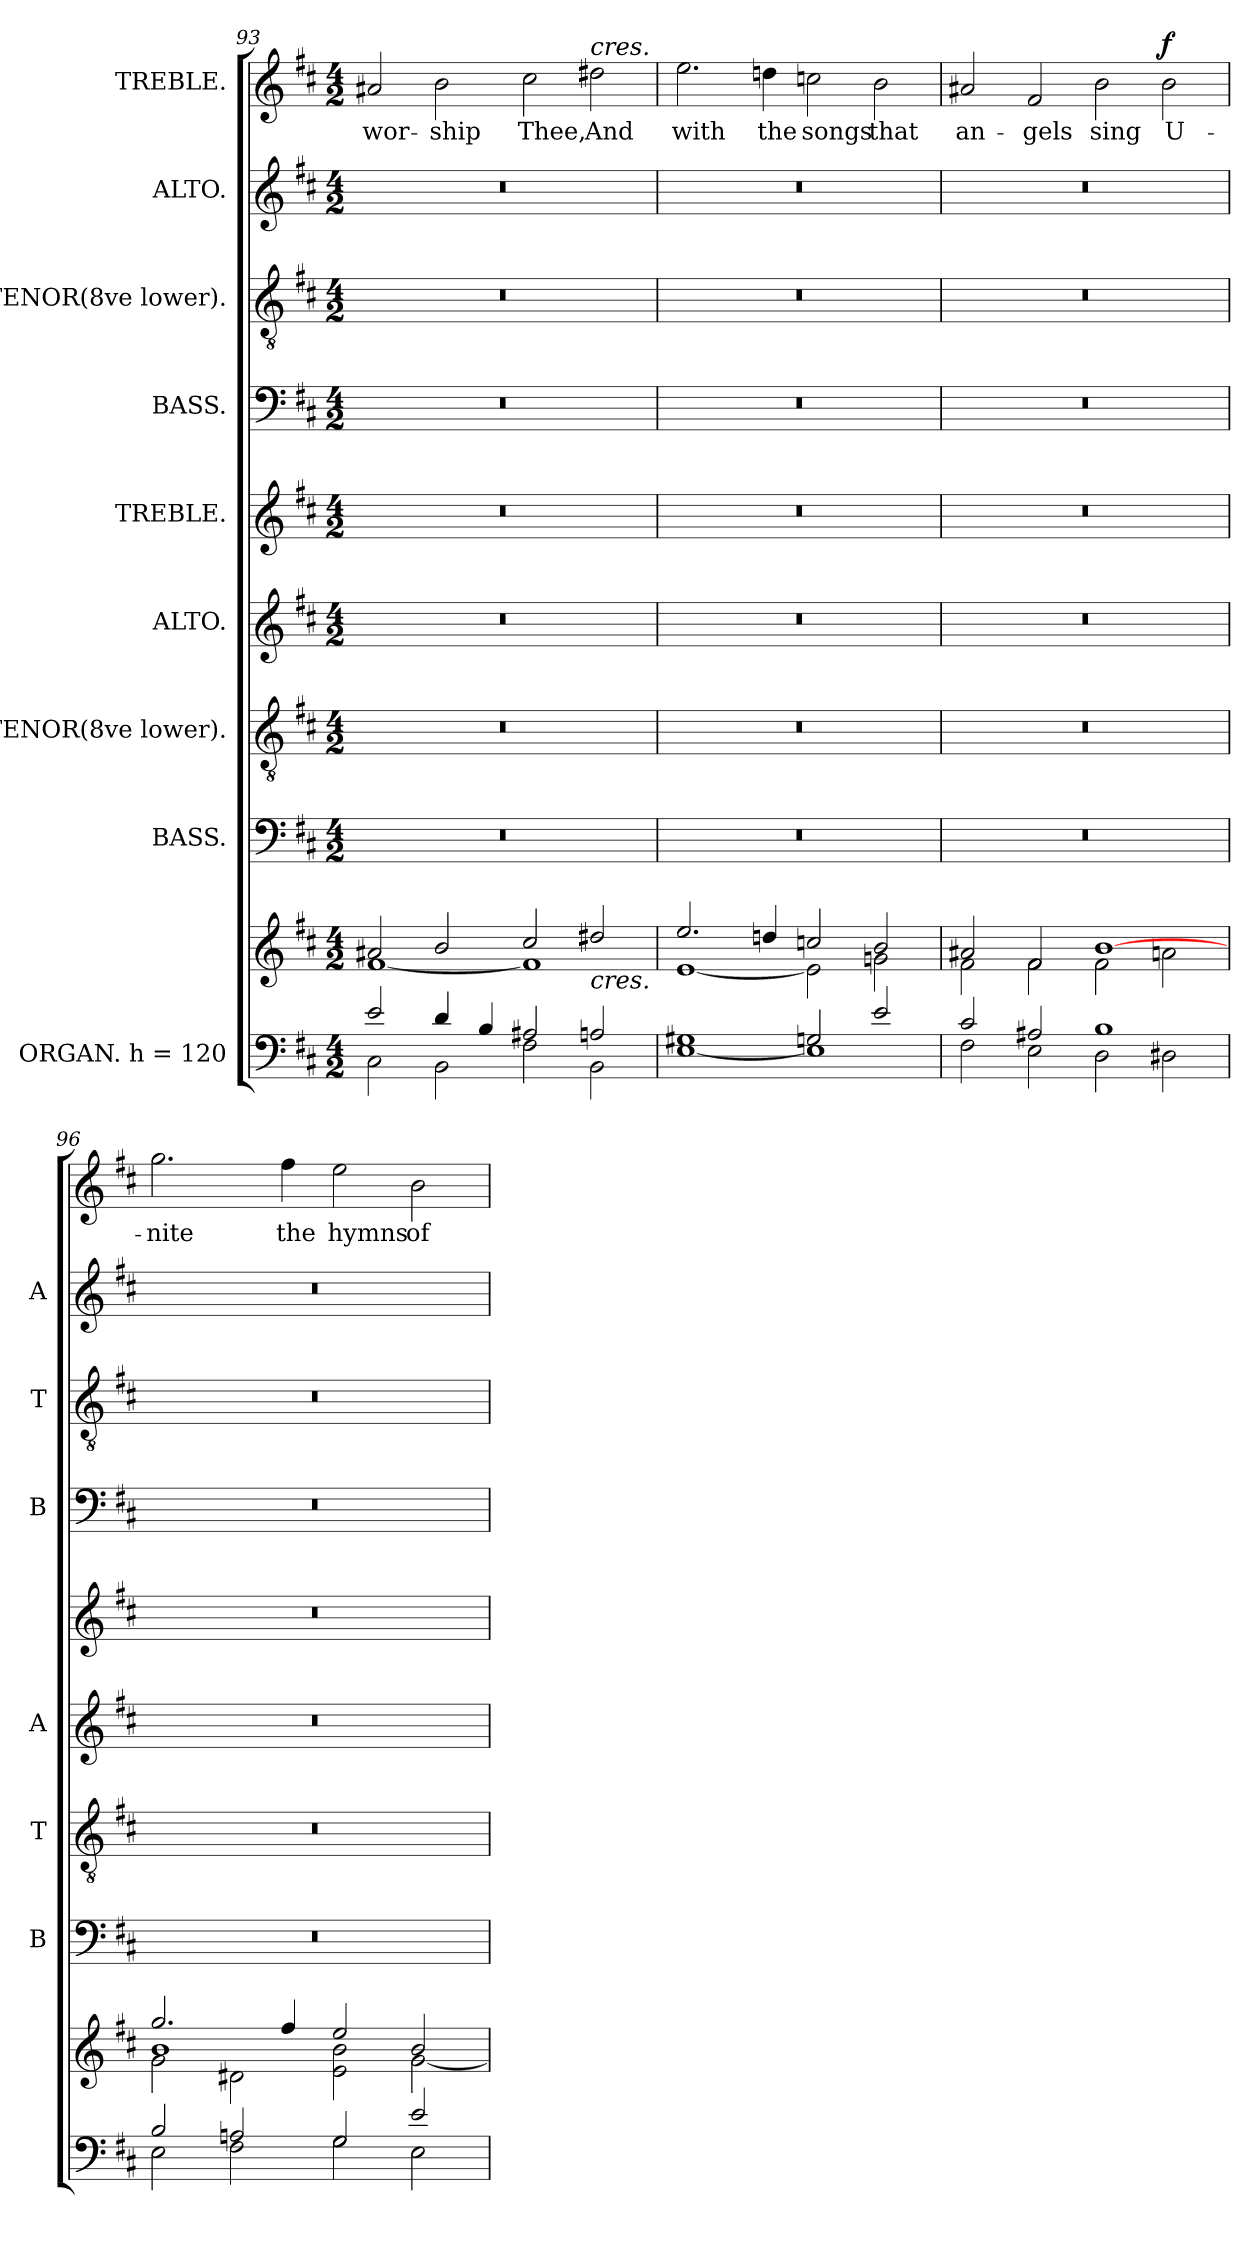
**kern	**kern	**kern	**kern	**kern	**kern	**kern	**kern	**kern	**kern	**text	**dynam
*part9	*part9	*part8	*part7	*part6	*part5	*part4	*part3	*part2	*part1	*part1	*part1
*staff10	*staff9	*staff8	*staff7	*staff6	*staff5	*staff4	*staff3	*staff2	*staff1	*staff1	*staff1
*I"ORGAN.  h = 120	*	*I"BASS.	*I"TENOR(8ve lower).	*I"ALTO.	*I"TREBLE.	*I"BASS.	*I"TENOR(8ve lower).	*I"ALTO.	*I"TREBLE.	*	*
*	*	*I'B	*I'T	*I'A	*	*I'B	*I'T	*I'A	*	*	*
*clefF4	*clefG2	*clefF4	*clefGv2	*clefG2	*clefG2	*clefF4	*clefGv2	*clefG2	*clefG2	*	*
*	*	*	*ITrd7c12	*	*	*	*ITrd7c12	*	*	*	*
*k[f#c#]	*k[f#c#]	*k[f#c#]	*k[f#c#]	*k[f#c#]	*k[f#c#]	*k[f#c#]	*k[f#c#]	*k[f#c#]	*k[f#c#]	*	*
*D:	*D:	*D:	*D:	*D:	*D:	*D:	*D:	*D:	*D:	*	*
*M4/2	*M4/2	*M4/2	*M4/2	*M4/2	*M4/2	*M4/2	*M4/2	*M4/2	*M4/2	*	*
=93	=93	=93	=93	=93	=93	=93	=93	=93	=93	=93	=93
*^	*^	*	*	*	*	*	*	*	*	*	*
!	!	!	!	!LO:N:vis=1	!LO:N:vis=1	!LO:N:vis=1	!LO:N:vis=1	!LO:N:vis=1	!LO:N:vis=1	!LO:N:vis=1	!	!LO:LY:b	!
2e/	2C#\	2a#X/	[<1f#	0r	0r	0r	0r	0r	0r	0r	2a#X/	wor-	.
!	!	!	!	!	!	!	!	!	!	!	!	!LO:LY:b	!
4d/	2BB\	2b/	.	.	.	.	.	.	.	.	2b\	-ship	.
4B/	.	.	.	.	.	.	.	.	.	.	.	.	.
!	!	!	!	!	!	!	!	!	!	!	!	!LO:LY:b	!
2A#X/	2F#\	2cc#/	1f#]	.	.	.	.	.	.	.	2cc#\	Thee,	.
!	!	!	!	!	!	!	!	!	!	!	!LO:TX:a:i:t=cres.	!	!
!	!	!LO:TX:b:i:t=cres.	!	!	!	!	!	!	!	!	!	!	!
!	!	!	!	!	!	!	!	!	!	!	!	!LO:LY:b	!
2An/	2BB\	2dd#X/	.	.	.	.	.	.	.	.	2dd#X\	And	.
!!LO:LB:g=z
=94	=94	=94	=94	=94	=94	=94	=94	=94	=94	=94	=94	=94	=94
!	!	!	!	!LO:N:vis=1	!LO:N:vis=1	!LO:N:vis=1	!LO:N:vis=1	!LO:N:vis=1	!LO:N:vis=1	!LO:N:vis=1	!	!LO:LY:b	!
1G#X	[<1E	2.ee/	[<1e	0r	0r	0r	0r	0r	0r	0r	2.ee\	with	.
!	!	!	!	!	!	!	!	!	!	!	!	!LO:LY:b	!
.	.	4ddn/	.	.	.	.	.	.	.	.	4ddn\	the	.
!	!	!	!	!	!	!	!	!	!	!	!	!LO:LY:b	!
2Gn/	1E]	2ccn/	2e\]	.	.	.	.	.	.	.	2ccn\	songs	.
!	!	!	!	!	!	!	!	!	!	!	!	!LO:LY:b	!
2e/	.	2b/	2gn\	.	.	.	.	.	.	.	2b\	that	.
=95	=95	=95	=95	=95	=95	=95	=95	=95	=95	=95	=95	=95	=95
!	!	!	!	!LO:N:vis=1	!LO:N:vis=1	!LO:N:vis=1	!LO:N:vis=1	!LO:N:vis=1	!LO:N:vis=1	!LO:N:vis=1	!	!LO:LY:b	!
2c#/	2F#\	2a#X/	2f#\	0r	0r	0r	0r	0r	0r	0r	2a#X/	an-	.
!	!	!	!	!	!	!	!	!	!	!	!	!LO:LY:b	!
2A#X/	2E\	2f#/	2f#\	.	.	.	.	.	.	.	2f#/	-gels	.
!	!	!	!	!	!	!	!	!	!	!	!	!LO:LY:b	!
1B	2D\	[>1b	2f#\	.	.	.	.	.	.	.	2b\	sing	.
!	!	!	!	!	!	!	!	!	!	!	!	!LO:LY:b	!LO:DY:b
.	2D#X\	.	2an\	.	.	.	.	.	.	.	2b\	U-	f
=96	=96	=96	=96	=96	=96	=96	=96	=96	=96	=96	=96	=96	=96
*	*	*	*^	*	*	*	*	*	*	*	*	*	*
!	!	!	!	!	!LO:N:vis=1	!LO:N:vis=1	!LO:N:vis=1	!LO:N:vis=1	!LO:N:vis=1	!LO:N:vis=1	!LO:N:vis=1	!	!LO:LY:b	!
2B/	2E\	2.gg/	2g\	1b	0r	0r	0r	0r	0r	0r	0r	2.gg\	-nite	.
2An/	2F#\	.	2d#X\	.	.	.	.	.	.	.	.	.	.	.
!	!	!	!	!	!	!	!	!	!	!	!	!	!LO:LY:b	!
.	.	4ff#/	.	.	.	.	.	.	.	.	.	4ff#\	the	.
!	!	!	!	!	!	!	!	!	!	!	!	!	!LO:LY:b	!
2G/	2G\	2ee/	2e\ 2b\	1ryy	.	.	.	.	.	.	.	2ee\	hymns	.
!	!	!	!	!	!	!	!	!	!	!	!	!	!LO:LY:b	!
2e/	2E\	2b/	[<2g\	.	.	.	.	.	.	.	.	2b\	of	.
*v	*v	*	*	*	*	*	*	*	*	*	*	*	*	*
*	*v	*v	*v	*	*	*	*	*	*	*	*	*	*
=	=	=	=	=	=	=	=	=	=	=	=
*-	*-	*-	*-	*-	*-	*-	*-	*-	*-	*-	*-
